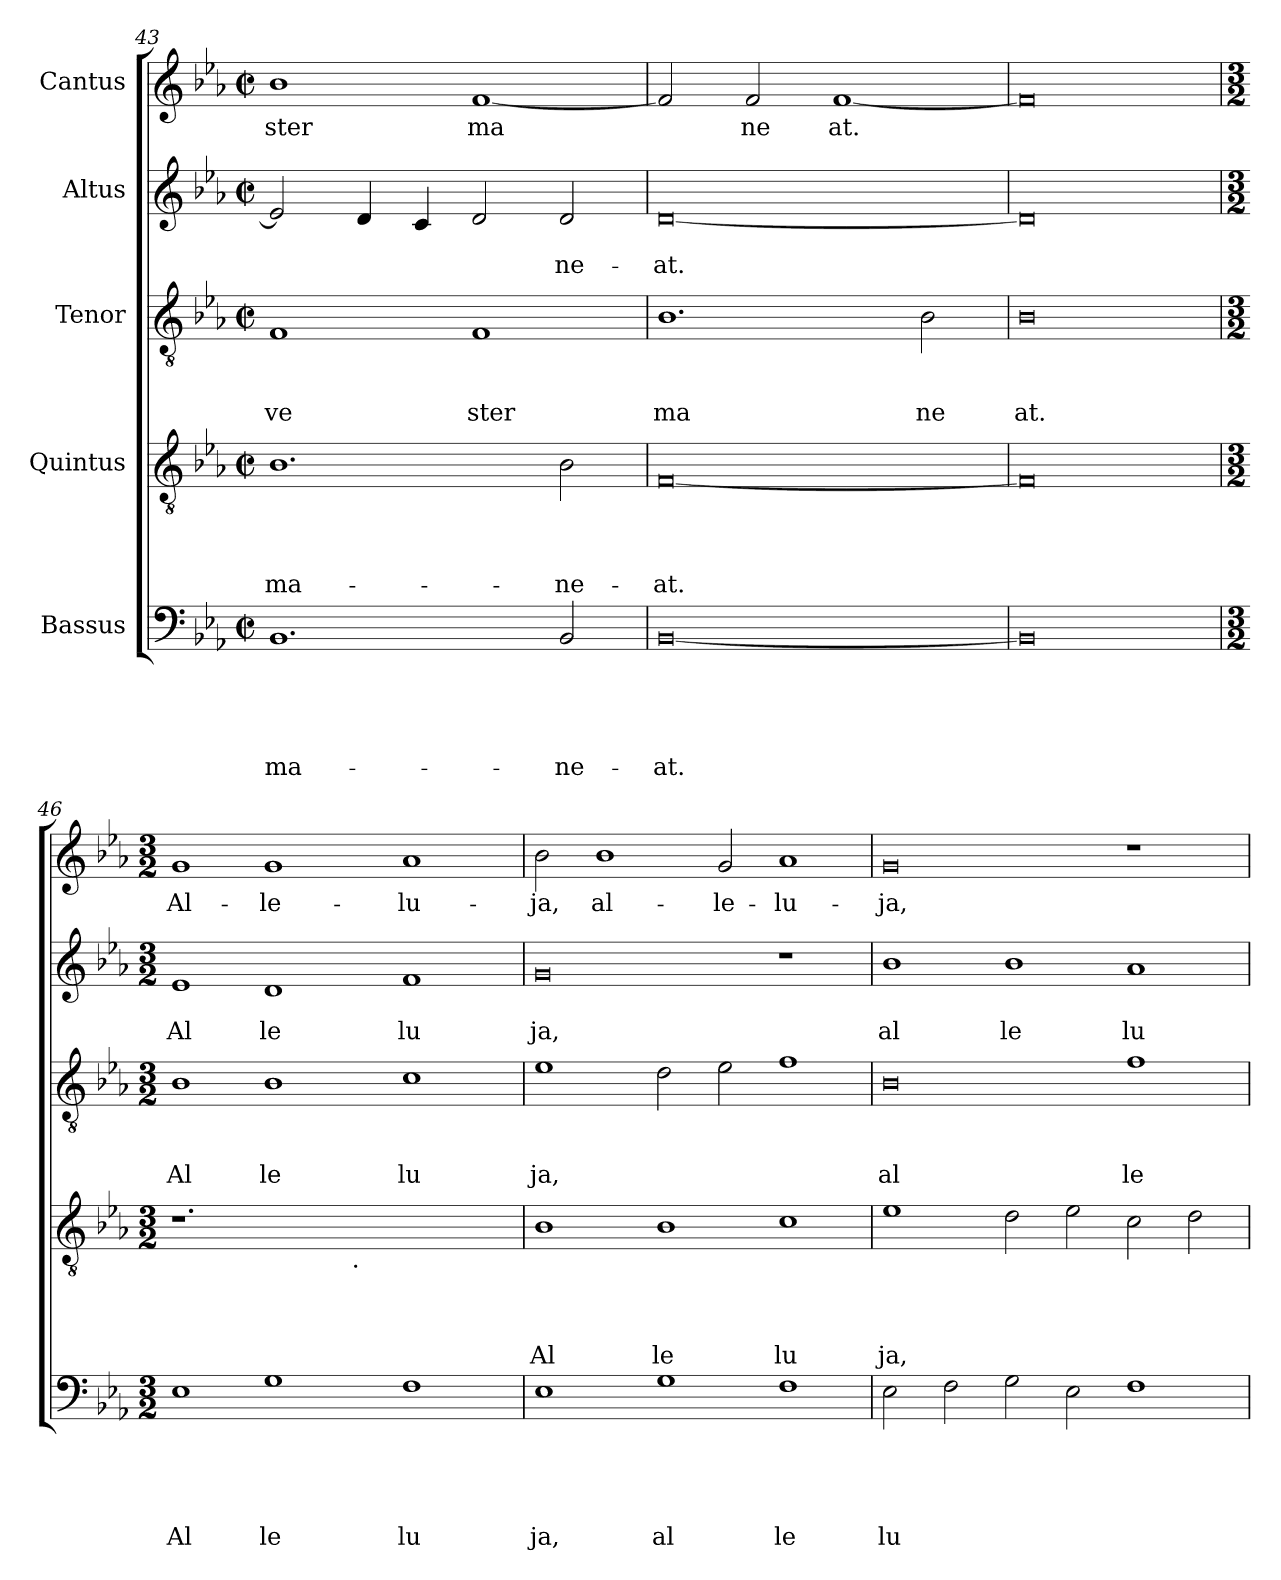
**kern	**text	**text	**text	**text	**text	**kern	**text	**text	**text	**text	**kern	**text	**text	**text	**kern	**text	**text	**kern	**text
*part5	*part5	*part5	*part5	*part5	*part5	*part4	*part4	*part4	*part4	*part4	*part3	*part3	*part3	*part3	*part2	*part2	*part2	*part1	*part1
*staff5	*staff5	*staff5	*staff5	*staff5	*staff5	*staff4	*staff4	*staff4	*staff4	*staff4	*staff3	*staff3	*staff3	*staff3	*staff2	*staff2	*staff2	*staff1	*staff1
*I"Bassus	*	*	*	*	*	*I"Quintus	*	*	*	*	*I"Tenor	*	*	*	*I"Altus	*	*	*I"Cantus	*
*clefF4	*	*	*	*	*	*clefGv2	*	*	*	*	*clefGv2	*	*	*	*clefG2	*	*	*clefG2	*
*k[b-e-a-]	*	*	*	*	*	*k[b-e-a-]	*	*	*	*	*k[b-e-a-]	*	*	*	*k[b-e-a-]	*	*	*k[b-e-a-]	*
*E-:	*	*	*	*	*	*E-:	*	*	*	*	*E-:	*	*	*	*E-:	*	*	*E-:	*
*M2/2	*	*	*	*	*	*M2/2	*	*	*	*	*M2/2	*	*	*	*M2/2	*	*	*M2/2	*
*met(c|)	*	*	*	*	*	*met(c|)	*	*	*	*	*met(c|)	*	*	*	*met(c|)	*	*	*met(c|)	*
=43	=43	=43	=43	=43	=43	=43	=43	=43	=43	=43	=43	=43	=43	=43	=43	=43	=43	=43	=43
!	!	!	!	!	!LO:LY:b	!	!	!	!	!LO:LY:b	!	!	!	!LO:LY:b	!	!	!	!	!LO:LY:b
1.BB-	.	.	.	.	ma-	1.B-	.	.	.	ma-	1F	.	.	ve	2e-/]	.	.	1b-	ster
.	.	.	.	.	.	.	.	.	.	.	.	.	.	.	4d/	.	.	.	.
.	.	.	.	.	.	.	.	.	.	.	.	.	.	.	4c/	.	.	.	.
!	!	!	!	!	!	!	!	!	!	!	!	!	!	!LO:LY:b	!	!	!	!	!LO:LY:b
.	.	.	.	.	.	.	.	.	.	.	1F	.	.	ster	2d/	.	.	[<1f	ma
!	!	!	!	!	!LO:LY:b	!	!	!	!	!LO:LY:b	!	!	!	!	!	!	!LO:LY:b	!	!
2BB-/	.	.	.	.	-ne-	2B-\	.	.	.	-ne-	.	.	.	.	2d/	.	-ne-	.	.
=44	=44	=44	=44	=44	=44	=44	=44	=44	=44	=44	=44	=44	=44	=44	=44	=44	=44	=44	=44
!	!	!	!	!	!LO:LY:b	!	!	!	!	!LO:LY:b	!	!	!	!LO:LY:b	!	!	!LO:LY:b	!	!
[<0BB-	.	.	.	.	-at.	[<0F	.	.	.	-at.	1.B-	.	.	ma	[<0d	.	-at.	2f/]	.
!	!	!	!	!	!	!	!	!	!	!	!	!	!	!	!	!	!	!	!LO:LY:b
.	.	.	.	.	.	.	.	.	.	.	.	.	.	.	.	.	.	2f/	ne
!	!	!	!	!	!	!	!	!	!	!	!	!	!	!	!	!	!	!	!LO:LY:b
.	.	.	.	.	.	.	.	.	.	.	.	.	.	.	.	.	.	[<1f	at.
!	!	!	!	!	!	!	!	!	!	!	!	!	!	!LO:LY:b	!	!	!	!	!
.	.	.	.	.	.	.	.	.	.	.	2B-\	.	.	ne	.	.	.	.	.
=45	=45	=45	=45	=45	=45	=45	=45	=45	=45	=45	=45	=45	=45	=45	=45	=45	=45	=45	=45
!	!	!	!	!	!	!	!	!	!	!	!	!	!	!LO:LY:b	!	!	!	!	!
0BB-]	.	.	.	.	.	0F]	.	.	.	.	0B-	.	.	at.	0d]	.	.	0f]	.
!!LO:PB:g=z
=46	=46	=46	=46	=46	=46	=46	=46	=46	=46	=46	=46	=46	=46	=46	=46	=46	=46	=46	=46
*M3/2	*	*	*	*	*	*M3/2	*	*	*	*	*M3/2	*	*	*	*M3/2	*	*	*M3/2	*
!	!	!	!	!	!LO:LY:b	!	!	!	!	!	!	!	!	!LO:LY:b	!	!	!LO:LY:b	!	!LO:LY:b
1E-	.	.	.	.	Al	1.r	.	.	.	.	1B-	.	.	Al	1e-	.	Al	1g	Al-
!	!	!	!	!	!LO:LY:b	!	!	!	!	!	!	!	!	!LO:LY:b	!	!	!LO:LY:b	!	!LO:LY:b
1G	.	.	.	.	le	.	.	.	.	.	1B-	.	.	le	1d	.	le	1g	-le-
.	.	.	.	.	.	8ryy	.	.	.	.	.	.	.	.	.	.	.	.	.
!	!	!	!	!	!	!LO:TX:b:t=.	!	!	!	!	!	!	!	!	!	!	!	!	!
.	.	.	.	.	.	1ryy	.	.	.	.	.	.	.	.	.	.	.	.	.
!	!	!	!	!	!LO:LY:b	!	!	!	!	!	!	!	!	!LO:LY:b	!	!	!LO:LY:b	!	!LO:LY:b
1F	.	.	.	.	lu	.	.	.	.	.	1c	.	.	lu	1f	.	lu	1a-	-lu-
.	.	.	.	.	.	4.ryy	.	.	.	.	.	.	.	.	.	.	.	.	.
=47	=47	=47	=47	=47	=47	=47	=47	=47	=47	=47	=47	=47	=47	=47	=47	=47	=47	=47	=47
!	!	!	!	!	!LO:LY:b	!	!	!	!	!LO:LY:b	!	!	!	!LO:LY:b	!	!	!LO:LY:b	!	!LO:LY:b
1E-	.	.	.	.	ja,	1B-	.	.	.	Al	1e-	.	.	ja,	0g	.	ja,	2b-\	-ja,
!	!	!	!	!	!	!	!	!	!	!	!	!	!	!	!	!	!	!	!LO:LY:b
.	.	.	.	.	.	.	.	.	.	.	.	.	.	.	.	.	.	1b-	al-
!	!	!	!	!	!LO:LY:b	!	!	!	!	!LO:LY:b	!	!	!	!	!	!	!	!	!
1G	.	.	.	.	al	1B-	.	.	.	le	2d\	.	.	.	.	.	.	.	.
!	!	!	!	!	!	!	!	!	!	!	!	!	!	!	!	!	!	!	!LO:LY:b
.	.	.	.	.	.	.	.	.	.	.	2e-\	.	.	.	.	.	.	2g/	-le-
!	!	!	!	!	!LO:LY:b	!	!	!	!	!LO:LY:b	!	!	!	!	!	!	!	!	!LO:LY:b
1F	.	.	.	.	le	1c	.	.	.	lu	1f	.	.	.	1r	.	.	1a-	-lu-
=48	=48	=48	=48	=48	=48	=48	=48	=48	=48	=48	=48	=48	=48	=48	=48	=48	=48	=48	=48
!	!	!	!	!	!LO:LY:b	!	!	!	!	!LO:LY:b	!	!	!	!LO:LY:b	!	!	!LO:LY:b	!	!LO:LY:b
2E-\	.	.	.	.	lu	1e-	.	.	.	ja,	0B-	.	.	al	1b-	.	al	0g	-ja,
2F\	.	.	.	.	.	.	.	.	.	.	.	.	.	.	.	.	.	.	.
!	!	!	!	!	!	!	!	!	!	!	!	!	!	!	!	!	!LO:LY:b	!	!
2G\	.	.	.	.	.	2d\	.	.	.	.	.	.	.	.	1b-	.	le	.	.
2E-\	.	.	.	.	.	2e-\	.	.	.	.	.	.	.	.	.	.	.	.	.
!	!	!	!	!	!	!	!	!	!	!	!	!	!	!LO:LY:b	!	!	!LO:LY:b	!	!
1F	.	.	.	.	.	2c\	.	.	.	.	1f	.	.	le	1a-	.	lu	1r	.
.	.	.	.	.	.	2d\	.	.	.	.	.	.	.	.	.	.	.	.	.
=	=	=	=	=	=	=	=	=	=	=	=	=	=	=	=	=	=	=	=
*-	*-	*-	*-	*-	*-	*-	*-	*-	*-	*-	*-	*-	*-	*-	*-	*-	*-	*-	*-
